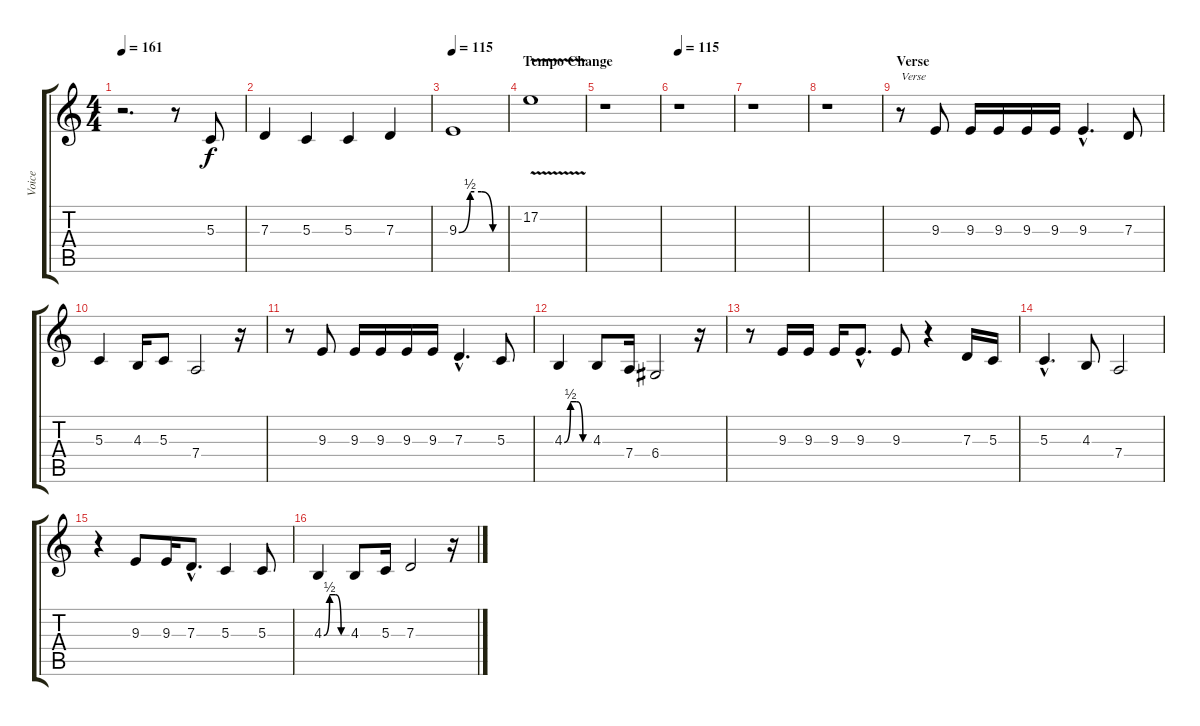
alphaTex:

\track ("Voice" "Voice") {instrument lead2sawtooth}
\staff {score tabs}
\tuning (E4 B3 G3 D3 A2 E2) {hide}
\ts (4 4)
\tempo 161
\clef g2
\ks c
r.2{d dy f} r.8 5.3.8 |
7.3.4 5.3.4 5.3.4 7.3.4 |
\tempo 115
9.3{be (custom 0 0 15 2 30 2 45 0 60 0)}.1 |
\section ("" "Tempo Change")
17.2{v}.1 |
r.1 |
\tempo 115
r.1 |
r.1 |
r.1 |
\section ("" "Verse")
r.8{txt "Verse"} 9.3.8 9.3.16 9.3.16 9.3.16 9.3.16 9.3{hac}.4{d} 7.3.8 |
5.3.4 4.3.16 5.3.8 7.4.2 r.16 |
r.8 9.3.8 9.3.16 9.3.16 9.3.16 9.3.16 7.3{hac}.4{d} 5.3.8 |
4.3{be (custom 0 0 15 2 30 2 45 0 60 0)}.4 4.3.8 7.4.16 6.4.2 r.16 |
r.8 9.3.16 9.3.16 9.3.16 9.3{hac}.8{d} 9.3.8 r.4 7.3.16 5.3.16 |
5.3{hac}.4{d} 4.3.8 7.4.2 |
r.4 9.3.8 9.3.16 7.3{hac}.8{d} 5.3.4 5.3.8 |
4.3{be (custom 0 0 15 2 30 2 45 0 60 0)}.4 4.3.8 5.3.16 7.3.2 r.16
